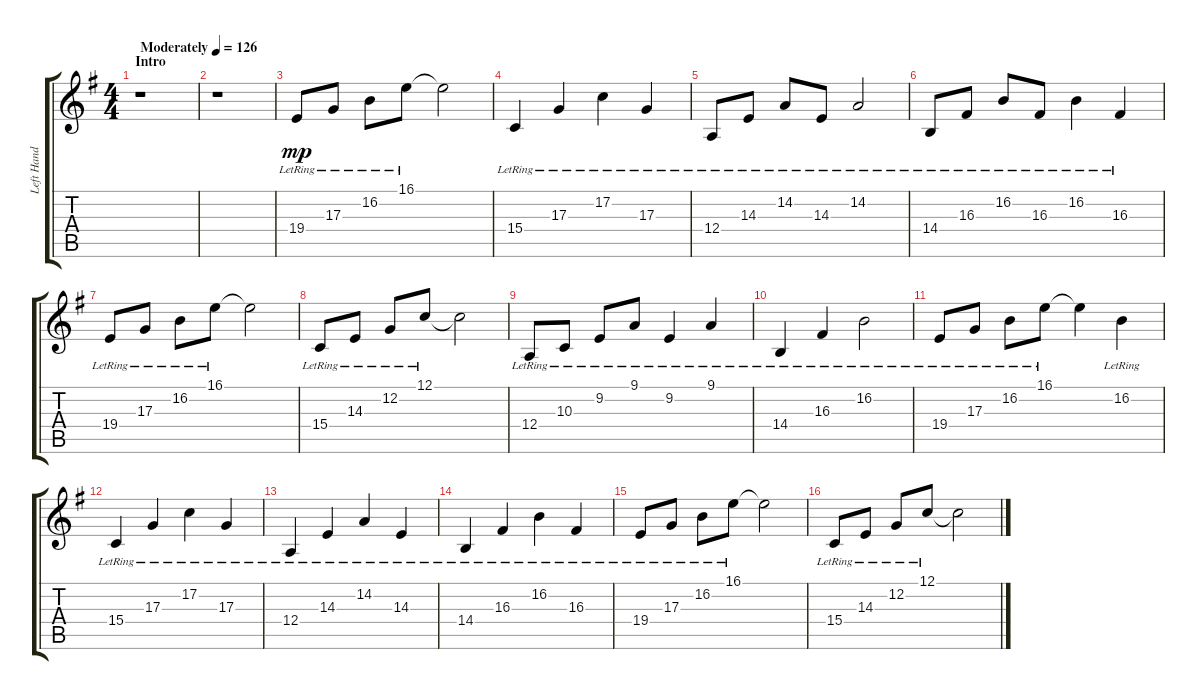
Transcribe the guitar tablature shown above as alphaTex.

\track ("Left Hand Piano" "Left Hand ") {instrument acousticgrandpiano}
\staff {score tabs}
\tuning (C4 G3 D3 A2 E2 B1) {hide}
\ts (4 4)
\section ("" "Intro")
\tempo (126 "Moderately")
\clef g2
\ks eminor
r.1{dy mp instrument acousticgrandpiano} |
r.1 |
19.4{lr}.8 17.3{lr}.8 16.2{lr}.8 16.1{lr}.8 16.1{t}.2 |
15.4{lr}.4 17.3{lr}.4 17.2{lr}.4 17.3{lr}.4 |
12.4{lr}.8 14.3{lr}.8 14.2{lr}.8 14.3{lr}.8 14.2{lr}.2 |
14.4{lr}.8 16.3{lr}.8 16.2{lr}.8 16.3{lr}.8 16.2{lr}.4 16.3{lr}.4 |
19.4{lr}.8 17.3{lr}.8 16.2{lr}.8 16.1{lr}.8 16.1{t}.2 |
15.4{lr}.8 14.3{lr}.8 12.2{lr}.8 12.1{lr}.8 12.1{t}.2 |
12.4{lr}.8 10.3{lr}.8 9.2{lr}.8 9.1{lr}.8 9.2{lr}.4 9.1{lr}.4 |
14.4{lr}.4 16.3{lr}.4 16.2{lr}.2 |
19.4{lr}.8 17.3{lr}.8 16.2{lr}.8 16.1{lr}.8 16.1{t}.4 16.2{lr}.4 |
15.4{lr}.4 17.3{lr}.4 17.2{lr}.4 17.3{lr}.4 |
12.4{lr}.4 14.3{lr}.4 14.2{lr}.4 14.3{lr}.4 |
14.4{lr}.4 16.3{lr}.4 16.2{lr}.4 16.3{lr}.4 |
19.4{lr}.8 17.3{lr}.8 16.2{lr}.8 16.1{lr}.8 16.1{t}.2 |
15.4{lr}.8 14.3{lr}.8 12.2{lr}.8 12.1{lr}.8 12.1{t}.2
